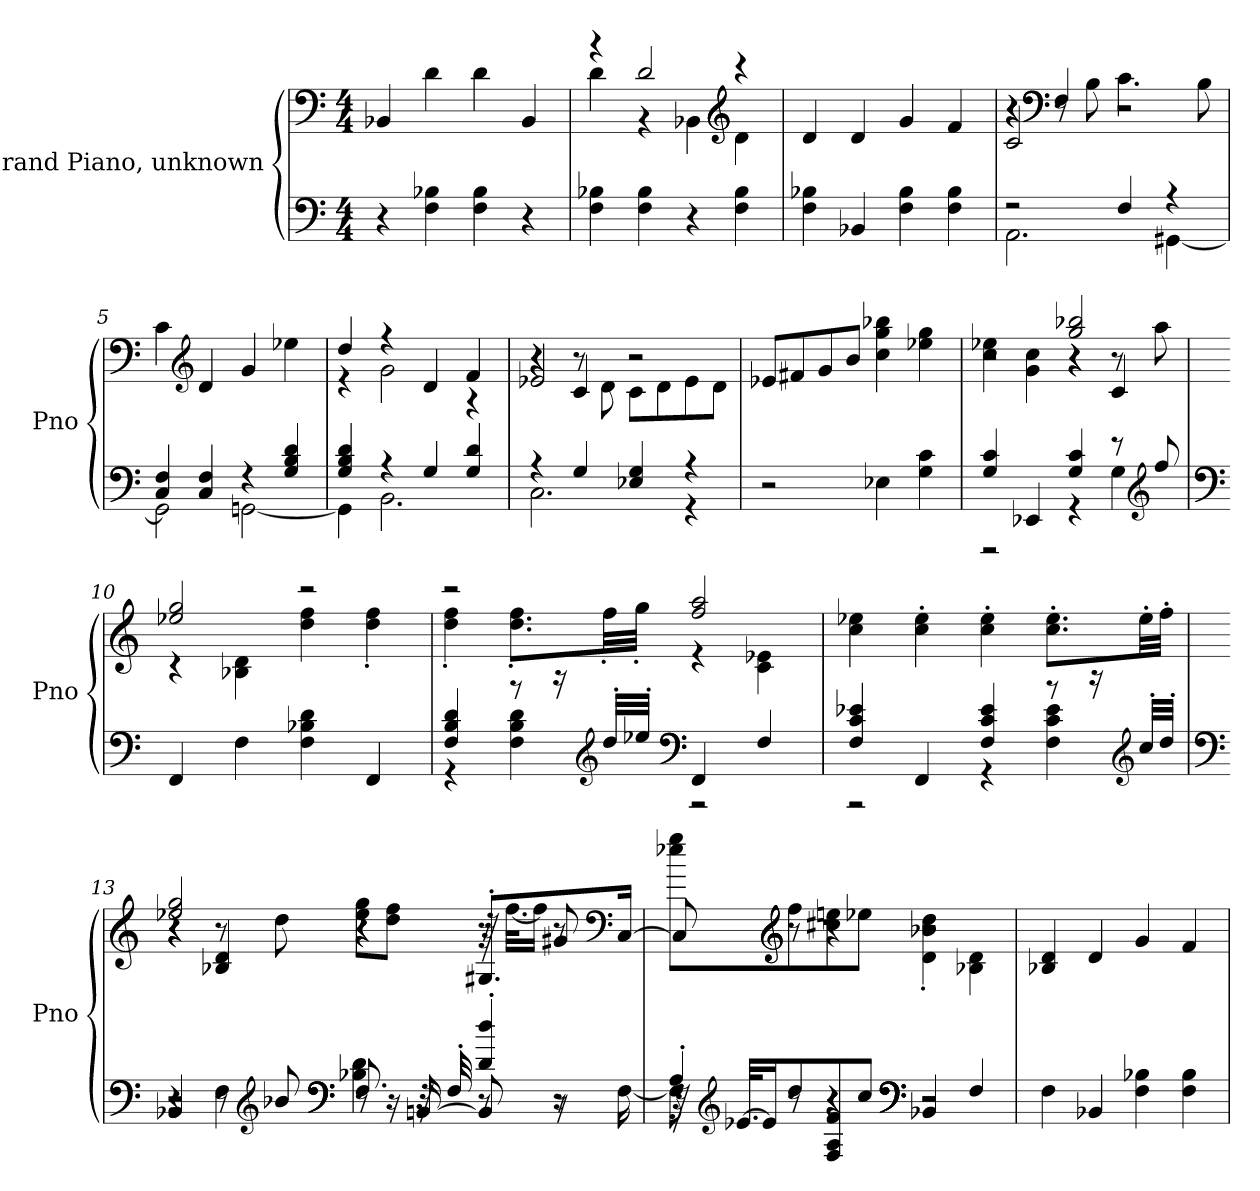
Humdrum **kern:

**kern	**kern
*part1	*part1
*staff2	*staff1
*I"Grand Piano, unknown	*
*I'Pno	*
*clefF4	*clefF4
*k[]	*k[]
*M4/4	*M4/4
*MM120	*MM120
=1	=1
4r	4BB-X/
4F\ 4B-X\	4d\
4F\ 4B-\	4d\
4r	4BB-/
=2	=2
*	*^
4F\ 4B-X\	4r	4d\
4F\ 4B-\	2d/	4r
4r	.	4BB-X\
*	*clefG2	*
4F\ 4B-\	4r	4d\
*	*v	*v
=3	=3
4F\ 4B-X\	4d/
4BB-X/	4d/
4F\ 4B-\	4g/
4F\ 4B-\	4f/
=4	=4
*^	*^
*	*	*	*^
2r	2.AA\	2c/	4r	4r
*	*	*clefF4	*	*
.	.	.	8r	4F/
.	.	.	8B\	.
4F/	.	2r	4.c\	2r
4r	[4GG#X\	.	.	.
.	.	.	8B\	.
*	*	*v	*v	*v
=5	=5	=5
4C/ 4F/	2GG#\]	4c\
*	*	*clefG2
4C/ 4F/	.	4d/
4r	[2GGn\	4g/
4G/ 4B/ 4d/	.	4ee-X\
=6	=6	=6
*	*	*^
4G/ 4B/ 4d/	4GG\]	4dd/	4r
4r	2.BB\	4r	2g\
4G/	.	4d/	.
4G/ 4d/	.	4f/	4r
!!LO:LB:g=z
=7	=7	=7	=7
*	*	*	*^
4r	2.C\	2e-X/	4r	4r
4G/	.	.	8r	4c/
.	.	.	8d\	.
4E-X/ 4G/	.	2r	8c\L	2r
.	.	.	8d\	.
4r	4r	.	8e-\	.
.	.	.	8d\J	.
*v	*v	*	*	*
*	*v	*v	*v
=8	=8
2r	8e-X/L
.	8f#X/
.	8g/
.	8b/J
4E-X\	4cc\ 4gg\ 4bb-X\
4G\ 4c\	4ee-X\ 4gg\
=9	=9
*^	*^
*	*	*	*^
4G/ 4c/	2r	2r	4cc\ 4ee-X\	2r
4EE-X/	.	.	4g\ 4cc\	.
4G/ 4c/	4r	2gg/ 2bb-X/	4r	4r
8r	4G\	.	8r	4c/
*clefG2	*	*	*	*
8ff/	.	.	8aa\	.
*v	*v	*	*	*
*	*v	*v	*v
=10	=10
*clefF4	*
*	*^
4FF/	2ee-X/ 2gg/	4r
4F\	.	4B-X\ 4d\
4F\ 4B-X\ 4d\	2r	4dd\ 4ff\
4FF/	.	4dd\' 4ff\'
!!LO:LB:g=z	!!
=11	=11	=11
*^	*	*
4F/ 4B/ 4d/	4r	2r	4dd\' 4ff\'
8r	4F\ 4B\ 4d\	.	8.dd\' 8.ff\'L
16r	.	.	.
*clefG2	*	*	*
32dd'/LLL	.	.	32ff'\LL
32ee-X'/JJJ	.	.	32gg'\JJJ
*clefF4	*	*	*
4FF/	2r	2ff/ 2aa/	4r
4F/	.	.	4c\ 4e-X\
*	*	*v	*v
=12	=12	=12
4F/ 4c/ 4e-X/	2r	4cc\ 4ee-X\
4FF/	.	4cc\' 4ee-\'
4F/ 4c/ 4e-/	4r	4cc\' 4ee-\'
8r	4F\ 4c\ 4e-\	8.cc\' 8.ee-\'L
16r	.	.
*clefG2	*	*
32cc'/LLL	.	32ee-'\LL
32dd'/JJJ	.	32ff'\JJJ
*v	*v	*
!!LO:LB:g=z
=13	=13
*clefF4	*
*^	*^
*	*^	*	*^
4BB-X/	4r	2r	2ee-X/ 2gg/	4r	4r
8r	4F\	.	.	8r	4B-X/ 4d/
*clefG2	*	*	*	*	*
8b-X/	.	.	.	8dd\	.
*clefF4	*	*	*	*	*
8.F/	4B-X\ 4d\	8r	4r	8ee-\ 8gg\L	4r
.	.	16r	.	8dd\ 8ff\J	.
32r	.	[16BBn/	.	.	.
32F'/	.	.	.	.	.
4d/' 4dd/'	8r	8BB/]	8r	64r	8.G#X'/L
.	.	.	.	[32.ff\KLL	.
.	.	.	.	16ff\JJ]	.
.	16r	8r	8g#X/	8r	.
*	*	*	*clefF4	*	*
.	[16F\	.	.	.	[16C/Jk
=14	=14	=14	=14	=14	=14
64r	8F\]	4A'/	1r	8ee-X\ 8gg\L	8C/]
*clefG2	*	*	*	*	*
[32.e-X/KLL	.	.	.	.	.
16e-/J]	.	.	.	.	.
*	*	*	*clefG2	*	*
8dd/	8r	.	.	8ff\	8r
8F/ 8A/ 8f/	4r	4r	.	8cc#X\ 8een\	4r
8cc/J	.	.	.	8ee-X\J	.
*clefF4	*	*	*	*	*
4BB-X/	2r	2r	.	4d\' 4b-X\' 4dd\'	2r
4F/	.	.	.	4B-X\ 4d\	.
*v	*v	*v	*	*	*
*	*v	*v	*v
!!LO:LB:g=z
=15	=15
4F\	4B-X/ 4d/
4BB-X/	4d/
4F\ 4B-X\	4g/
4F\ 4B-\	4f/
=	=
*-	*-
